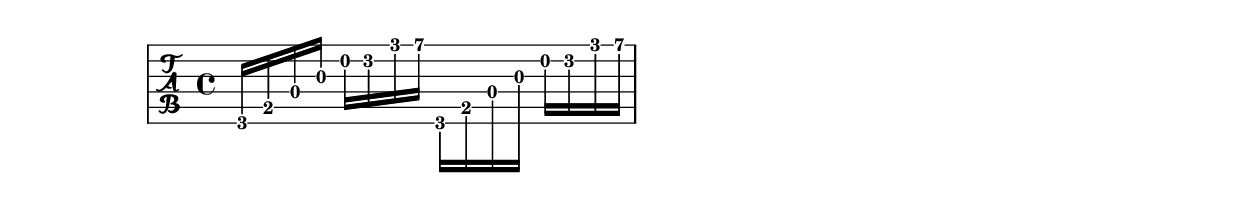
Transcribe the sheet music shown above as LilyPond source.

%% DO NOT EDIT this file manually; it is automatically
%% generated from LSR http://lsr.dsi.unimi.it
%% Make any changes in LSR itself, or in Documentation/snippets/new/ ,
%% and then run scripts/auxiliar/makelsr.py
%%
%% This file is in the public domain.
\version "2.14.2"

\header {
  lsrtags = "fretted-strings"

%% Translation of GIT committish: 6977ddc9a3b63ea810eaecb864269c7d847ccf98
  texidoces = "
La dirección de las plicas se contola de la misma forma en la
tablatura que en la notación tradicional. Las barras se pueden
poner horizontales, como se muestra en este ejemplo.

"
  doctitlees = "Comportamiento de las plicas y las barras de corchea en tablaturas"


%% Translation of GIT committish: 0a868be38a775ecb1ef935b079000cebbc64de40
  texidocde = "
Die Richtung von Hälsen wird in Tabulaturen genauso wie in normaler Notation
eingestellt.  Balken können horizontal eingestellt werden, wie das Beispiel
zeigt.

"
  doctitlede = "Hals- und Balkenverhalten in einer Tabulatur"

%% Translation of GIT committish: 3b125956b08d27ef39cd48bfa3a2f1e1bb2ae8b4
  texidocfr = "
La direction des hampes se gère dans les tablatures tout comme en
notation traditionnelle.  Les ligatures peuvent être mises à l'horizontale
comme le montre cet exemple.

"
  doctitlefr = "Hampes et ligatures en mode tablature"


  texidoc = "
The direction of stems is controlled the same way in tablature as in
traditional notation. Beams can be made horizontal, as shown in this
example.

"
  doctitle = "Stem and beam behavior in tablature"
} % begin verbatim


\new TabStaff {
  \relative c {
    \tabFullNotation
    g16 b d g b d g b
    \stemDown
    \override Beam #'concaveness = #10000
    g,,16 b d g b d g b
  }
}
